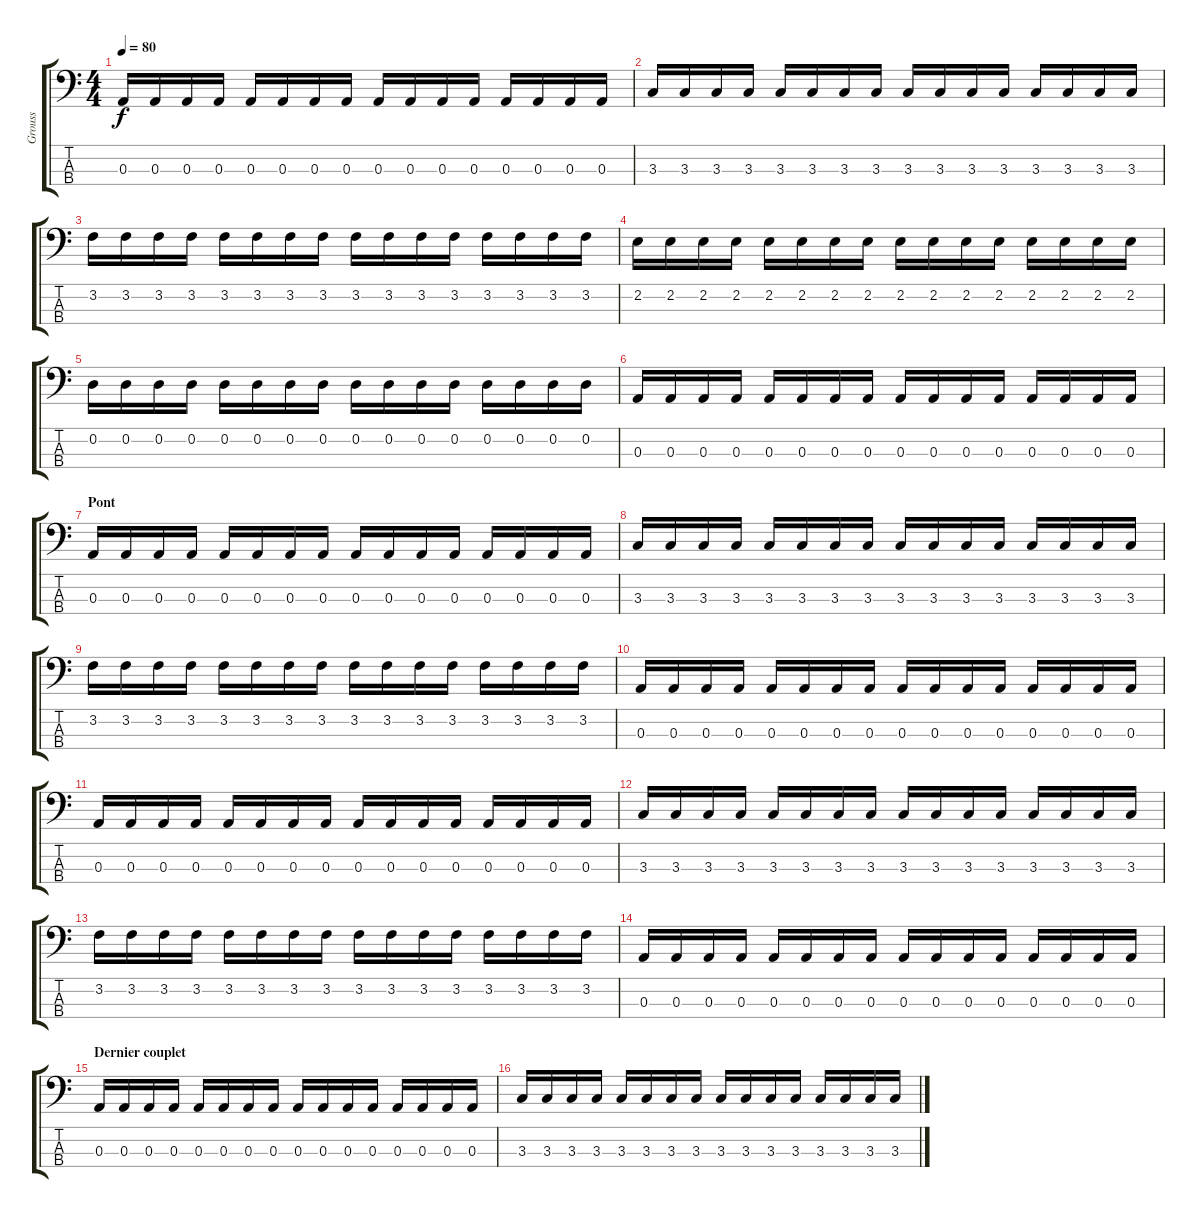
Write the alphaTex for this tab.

\track ("Grouss" "Grouss") {instrument electricbassfinger}
\staff {score tabs}
\tuning (G2 D2 A1 E1) {hide}
\ts (4 4)
\tempo 80
\clef f4
\ks c
0.3.16{dy f} 0.3.16 0.3.16 0.3.16 0.3.16 0.3.16 0.3.16 0.3.16 0.3.16 0.3.16 0.3.16 0.3.16 0.3.16 0.3.16 0.3.16 0.3.16 |
3.3.16 3.3.16 3.3.16 3.3.16 3.3.16 3.3.16 3.3.16 3.3.16 3.3.16 3.3.16 3.3.16 3.3.16 3.3.16 3.3.16 3.3.16 3.3.16 |
3.2.16 3.2.16 3.2.16 3.2.16 3.2.16 3.2.16 3.2.16 3.2.16 3.2.16 3.2.16 3.2.16 3.2.16 3.2.16 3.2.16 3.2.16 3.2.16 |
2.2.16 2.2.16 2.2.16 2.2.16 2.2.16 2.2.16 2.2.16 2.2.16 2.2.16 2.2.16 2.2.16 2.2.16 2.2.16 2.2.16 2.2.16 2.2.16 |
0.2.16 0.2.16 0.2.16 0.2.16 0.2.16 0.2.16 0.2.16 0.2.16 0.2.16 0.2.16 0.2.16 0.2.16 0.2.16 0.2.16 0.2.16 0.2.16 |
0.3.16 0.3.16 0.3.16 0.3.16 0.3.16 0.3.16 0.3.16 0.3.16 0.3.16 0.3.16 0.3.16 0.3.16 0.3.16 0.3.16 0.3.16 0.3.16 |
\section ("" "Pont")
0.3.16 0.3.16 0.3.16 0.3.16 0.3.16 0.3.16 0.3.16 0.3.16 0.3.16 0.3.16 0.3.16 0.3.16 0.3.16 0.3.16 0.3.16 0.3.16 |
3.3.16 3.3.16 3.3.16 3.3.16 3.3.16 3.3.16 3.3.16 3.3.16 3.3.16 3.3.16 3.3.16 3.3.16 3.3.16 3.3.16 3.3.16 3.3.16 |
3.2.16 3.2.16 3.2.16 3.2.16 3.2.16 3.2.16 3.2.16 3.2.16 3.2.16 3.2.16 3.2.16 3.2.16 3.2.16 3.2.16 3.2.16 3.2.16 |
0.3.16 0.3.16 0.3.16 0.3.16 0.3.16 0.3.16 0.3.16 0.3.16 0.3.16 0.3.16 0.3.16 0.3.16 0.3.16 0.3.16 0.3.16 0.3.16 |
0.3.16 0.3.16 0.3.16 0.3.16 0.3.16 0.3.16 0.3.16 0.3.16 0.3.16 0.3.16 0.3.16 0.3.16 0.3.16 0.3.16 0.3.16 0.3.16 |
3.3.16 3.3.16 3.3.16 3.3.16 3.3.16 3.3.16 3.3.16 3.3.16 3.3.16 3.3.16 3.3.16 3.3.16 3.3.16 3.3.16 3.3.16 3.3.16 |
3.2.16 3.2.16 3.2.16 3.2.16 3.2.16 3.2.16 3.2.16 3.2.16 3.2.16 3.2.16 3.2.16 3.2.16 3.2.16 3.2.16 3.2.16 3.2.16 |
0.3.16 0.3.16 0.3.16 0.3.16 0.3.16 0.3.16 0.3.16 0.3.16 0.3.16 0.3.16 0.3.16 0.3.16 0.3.16 0.3.16 0.3.16 0.3.16 |
\section ("" "Dernier couplet")
0.3.16 0.3.16 0.3.16 0.3.16 0.3.16 0.3.16 0.3.16 0.3.16 0.3.16 0.3.16 0.3.16 0.3.16 0.3.16 0.3.16 0.3.16 0.3.16 |
3.3.16 3.3.16 3.3.16 3.3.16 3.3.16 3.3.16 3.3.16 3.3.16 3.3.16 3.3.16 3.3.16 3.3.16 3.3.16 3.3.16 3.3.16 3.3.16
